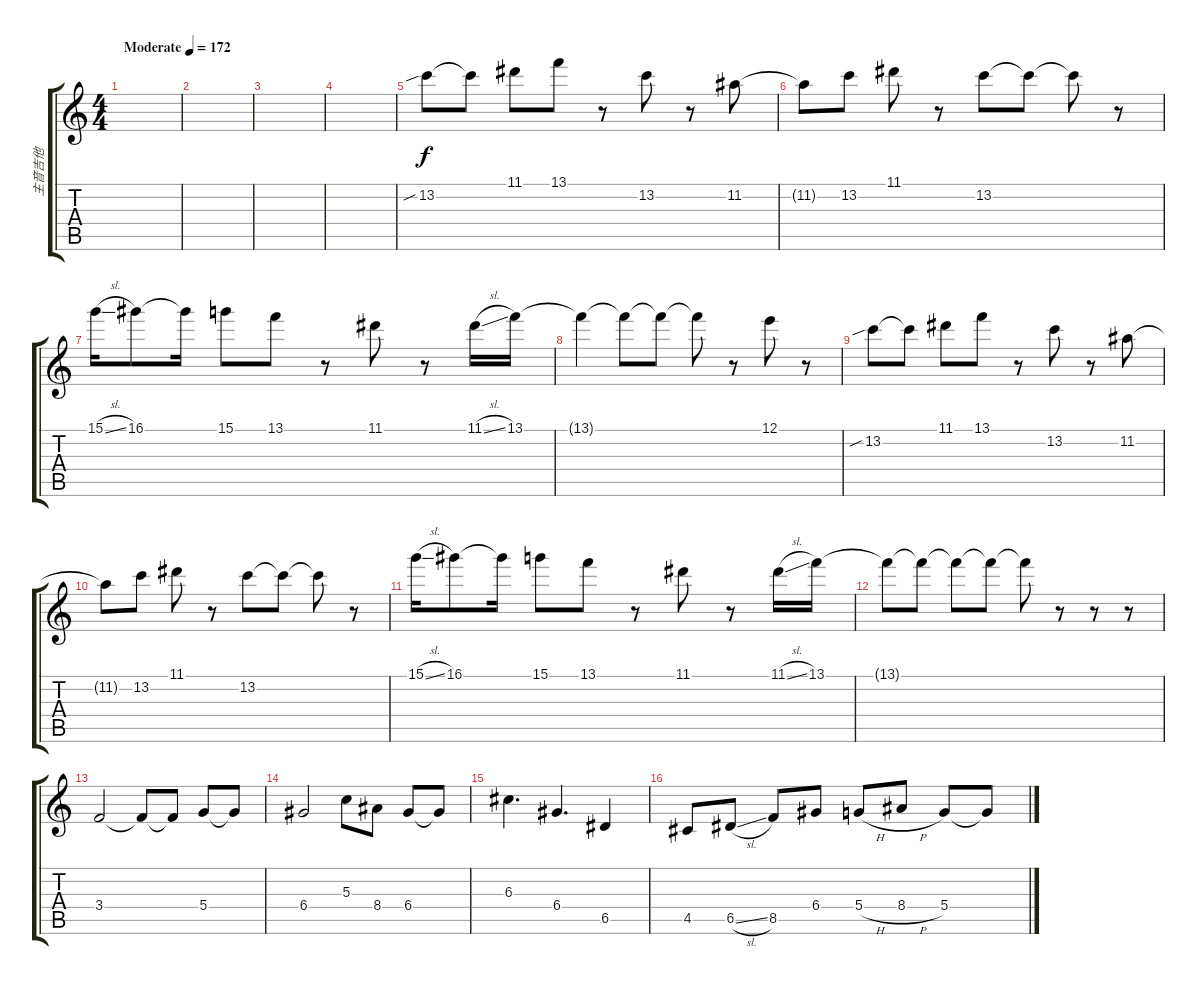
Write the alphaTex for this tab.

\track ("主音吉他" "主音吉他") {instrument distortionguitar}
\staff {score tabs}
\tuning (E4 B3 G3 D3 A2 E2) {hide}
\ts (4 4)
\tempo (172 "Moderate")
\clef g2
\ks c
|
|
|
|
13.2{sib}.8 13.2{t}.8 11.1.8 13.1.8 r.8 13.2.8 r.8 11.2.8 |
11.2{t}.8 13.2.8 11.1.8 r.8 13.2.8 13.2{t}.8 13.2{t}.8 r.8 |
15.1{sl}.16 16.1.8 16.1{t}.16 15.1.8 13.1.8 r.8 11.1.8 r.8 11.1{sl}.16 13.1.16 |
13.1{t}.4 13.1{t}.8 13.1{t}.8 13.1{t}.8 r.8 12.1.8 r.8 |
13.2{sib}.8 13.2{t}.8 11.1.8 13.1.8 r.8 13.2.8 r.8 11.2.8 |
11.2{t}.8 13.2.8 11.1.8 r.8 13.2.8 13.2{t}.8 13.2{t}.8 r.8 |
15.1{sl}.16 16.1.8 16.1{t}.16 15.1.8 13.1.8 r.8 11.1.8 r.8 11.1{sl}.16 13.1.16 |
13.1{t}.8 13.1{t}.8 13.1{t}.8 13.1{t}.8 13.1{t}.8 r.8 r.8 r.8 |
3.4.2 3.4{t}.8 3.4{t}.8 5.4.8 5.4{t}.8 |
6.4.2 5.3.8 8.4.8 6.4.8 6.4{t}.8 |
6.3.4{d} 6.4.4{d} 6.5.4 |
4.5.8 6.5{sl}.8 8.5.8 6.4.8 5.4{h}.8 8.4{h}.8 5.4.8 5.4{t}.8
